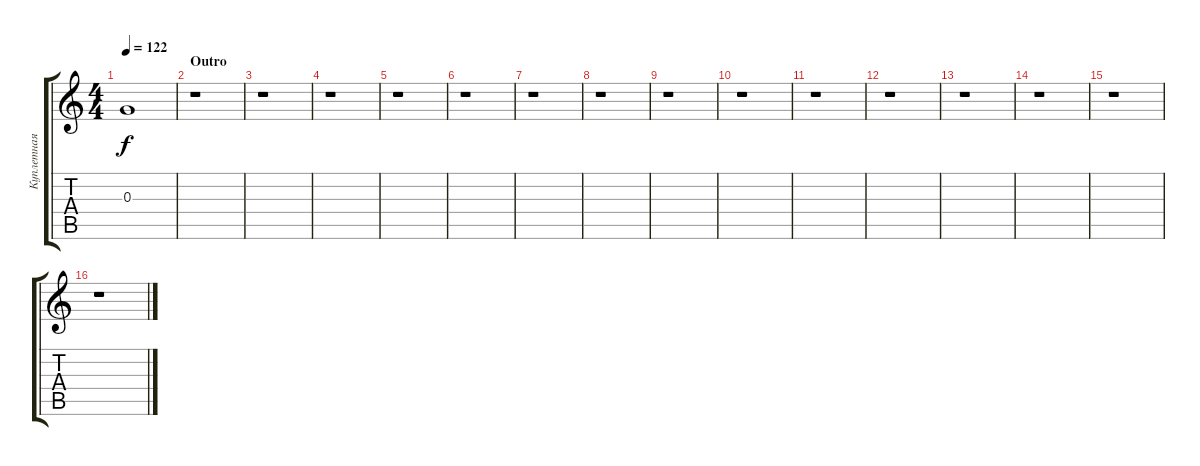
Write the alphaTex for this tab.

\track ("Куплетная тема 'n' Соло" "Куплетная ") {instrument distortionguitar}
\staff {score tabs}
\tuning (E4 B3 G3 D3 A2 E2) {hide}
\ts (4 4)
\tempo 122
\clef g2
\ks c
0.3{t}.1{dy f} |
\section ("" "Outro")
r.1 |
r.1 |
r.1 |
r.1 |
r.1 |
r.1 |
r.1 |
r.1 |
r.1 |
r.1 |
r.1 |
r.1 |
r.1 |
r.1 |
r.1
